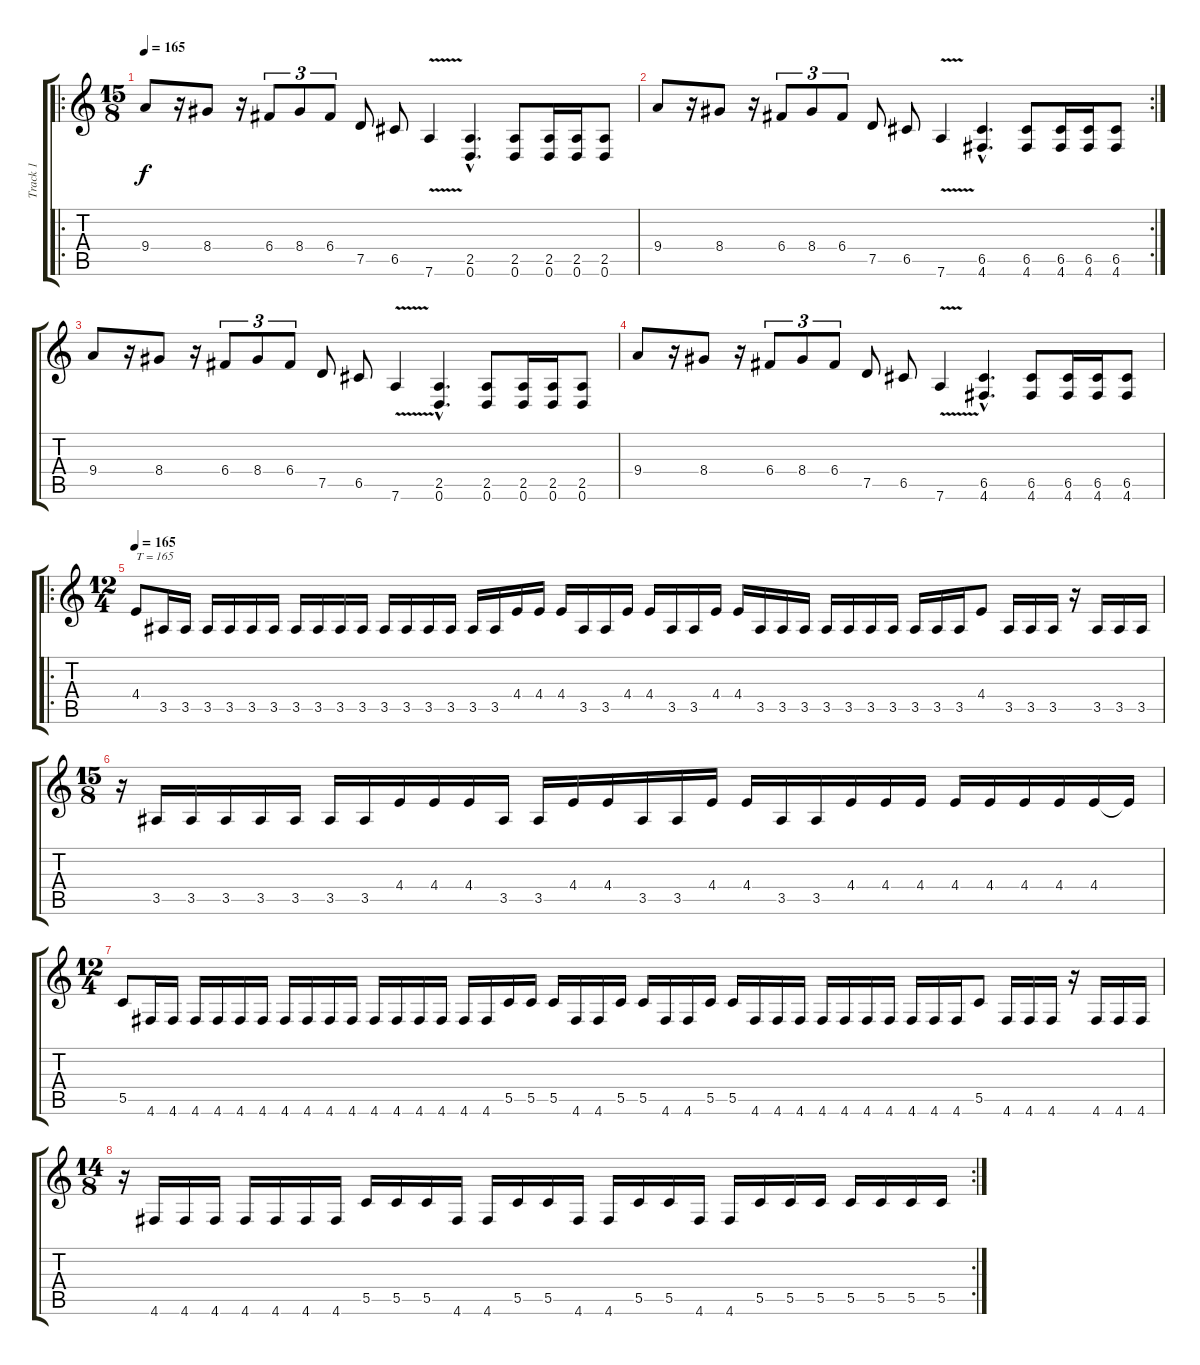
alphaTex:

\track ("Track 1" "Track 1") {instrument distortionguitar}
\staff {score tabs}
\tuning (D4 A3 F3 C3 G2 D2) {hide}
\ro
\ts (15 8)
\tempo 165
\clef g2
\ks c
9.4.8{dy f} r.16 8.4.8 r.16 6.4.8{tu (3 2)} 8.4.8{tu (3 2)} 6.4.8{tu (3 2)} 7.5.8 6.5.8 7.6{v}.4 (2.5{hac} 0.6{hac}).4{d} (2.5 0.6).8 (2.5 0.6).16 (2.5 0.6).16 (2.5 0.6).8 |
\rc 2
9.4.8 r.16 8.4.8 r.16 6.4.8{tu (3 2)} 8.4.8{tu (3 2)} 6.4.8{tu (3 2)} 7.5.8 6.5.8 7.6{v}.4 (6.5{hac} 4.6{hac}).4{d} (6.5 4.6).8 (6.5 4.6).16 (6.5 4.6).16 (6.5 4.6).8 |
9.4.8 r.16 8.4.8 r.16 6.4.8{tu (3 2)} 8.4.8{tu (3 2)} 6.4.8{tu (3 2)} 7.5.8 6.5.8 7.6{v}.4 (2.5{hac} 0.6{hac}).4{d} (2.5 0.6).8 (2.5 0.6).16 (2.5 0.6).16 (2.5 0.6).8 |
9.4.8 r.16 8.4.8 r.16 6.4.8{tu (3 2)} 8.4.8{tu (3 2)} 6.4.8{tu (3 2)} 7.5.8 6.5.8 7.6{v}.4 (6.5{hac} 4.6{hac}).4{d} (6.5 4.6).8 (6.5 4.6).16 (6.5 4.6).16 (6.5 4.6).8 |
\ro
\ts (12 4)
\tempo 165
4.4.8{txt "T = 165"} 3.5.16 3.5.16 3.5.16 3.5.16 3.5.16 3.5.16 3.5.16 3.5.16 3.5.16 3.5.16 3.5.16 3.5.16 3.5.16 3.5.16 3.5.16 3.5.16 4.4.16 4.4.16 4.4.16 3.5.16 3.5.16 4.4.16 4.4.16 3.5.16 3.5.16 4.4.16 4.4.16 3.5.16 3.5.16 3.5.16 3.5.16 3.5.16 3.5.16 3.5.16 3.5.16 3.5.16 3.5.16 4.4.8 3.5.16 3.5.16 3.5.16 r.16 3.5.16 3.5.16 3.5.16 |
\ts (15 8)
r.16 3.5.16 3.5.16 3.5.16 3.5.16 3.5.16 3.5.16 3.5.16 4.4.16 4.4.16 4.4.16 3.5.16 3.5.16 4.4.16 4.4.16 3.5.16 3.5.16 4.4.16 4.4.16 3.5.16 3.5.16 4.4.16 4.4.16 4.4.16 4.4.16 4.4.16 4.4.16 4.4.16 4.4.16 4.4{t}.16 |
\ts (12 4)
5.5.8 4.6.16 4.6.16 4.6.16 4.6.16 4.6.16 4.6.16 4.6.16 4.6.16 4.6.16 4.6.16 4.6.16 4.6.16 4.6.16 4.6.16 4.6.16 4.6.16 5.5.16 5.5.16 5.5.16 4.6.16 4.6.16 5.5.16 5.5.16 4.6.16 4.6.16 5.5.16 5.5.16 4.6.16 4.6.16 4.6.16 4.6.16 4.6.16 4.6.16 4.6.16 4.6.16 4.6.16 4.6.16 5.5.8 4.6.16 4.6.16 4.6.16 r.16 4.6.16 4.6.16 4.6.16 |
\rc 2
\ts (14 8)
r.16 4.6.16 4.6.16 4.6.16 4.6.16 4.6.16 4.6.16 4.6.16 5.5.16 5.5.16 5.5.16 4.6.16 4.6.16 5.5.16 5.5.16 4.6.16 4.6.16 5.5.16 5.5.16 4.6.16 4.6.16 5.5.16 5.5.16 5.5.16 5.5.16 5.5.16 5.5.16 5.5.16
